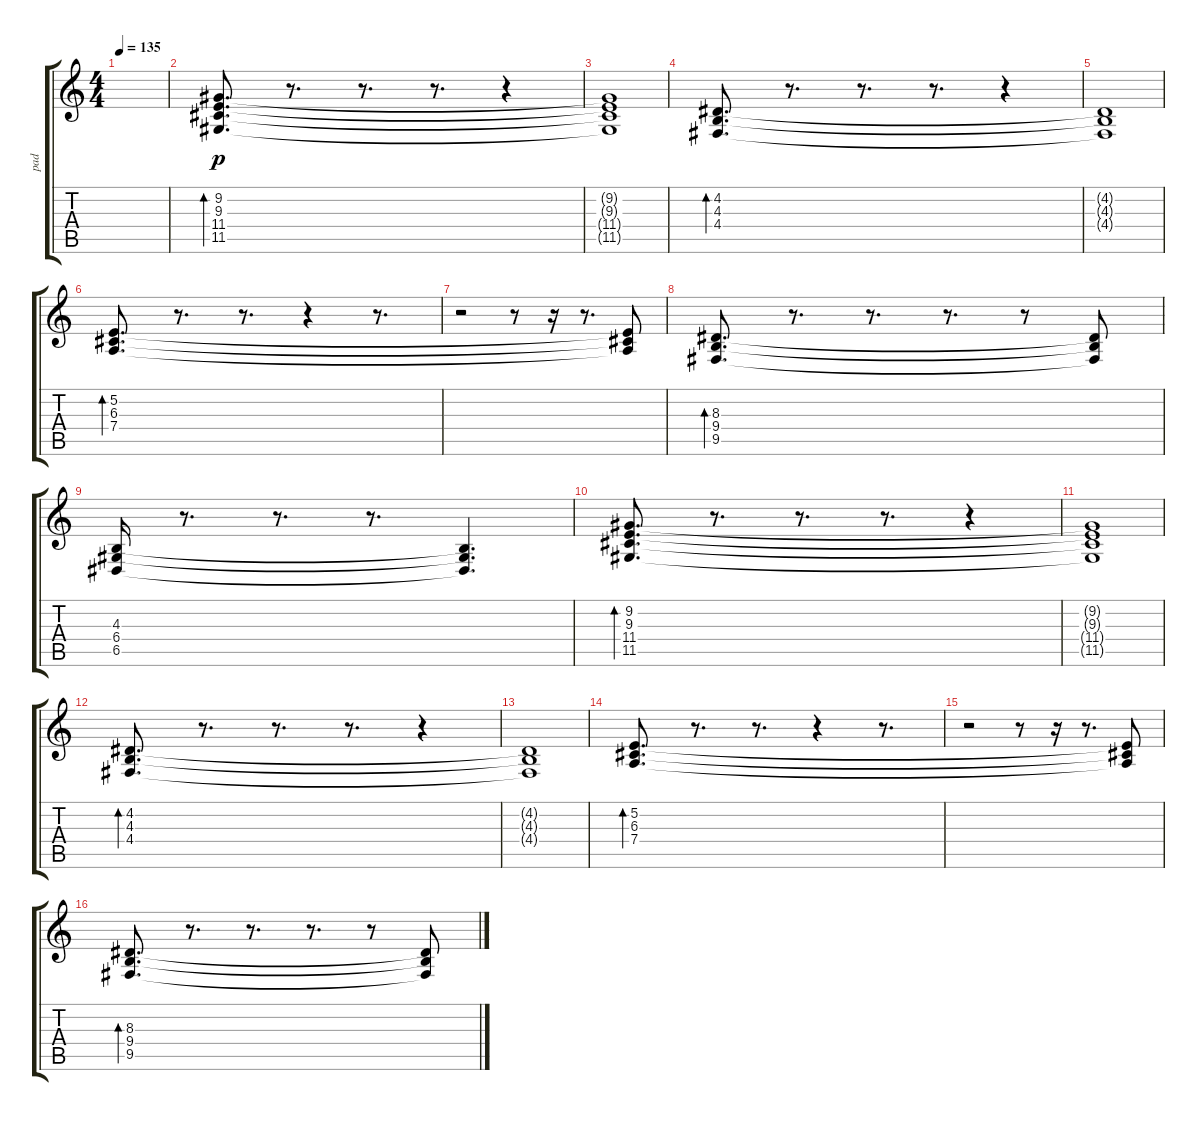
\track ("pad" "pad") {instrument pad2warm}
\staff {score tabs}
\tuning (E4 B3 G3 D3 A2 E2) {hide}
\ts (4 4)
\tempo 135
\clef g2
\ks c
|
(9.2 9.3 11.4 11.5).8{d bd 60 dy p} r.8{d} r.8{d} r.8{d} r.4 |
(9.2{t} 9.3{t} 11.4{t} 11.5{t}).1 |
(4.2 4.3 4.4).8{d bd 60} r.8{d} r.8{d} r.8{d} r.4 |
(4.2{t} 4.3{t} 4.4{t}).1 |
(5.2 6.3 7.4).8{d bd 60} r.8{d} r.8{d} r.4 r.8{d} |
r.2 r.8 r.16 r.8{d} (5.2{t} 6.3{t} 7.4{t}).8 |
(8.3 9.4 9.5).8{d bd 60} r.8{d} r.8{d} r.8{d} r.8 (8.3{t} 9.4{t} 9.5{t}).8 |
(4.3 6.4 6.5).16 r.8{d} r.8{d} r.8{d} (4.3{t} 6.4{t} 6.5{t}).4{d} |
(9.2 9.3 11.4 11.5).8{d bd 60} r.8{d} r.8{d} r.8{d} r.4 |
(9.2{t} 9.3{t} 11.4{t} 11.5{t}).1 |
(4.2 4.3 4.4).8{d bd 60} r.8{d} r.8{d} r.8{d} r.4 |
(4.2{t} 4.3{t} 4.4{t}).1 |
(5.2 6.3 7.4).8{d bd 60} r.8{d} r.8{d} r.4 r.8{d} |
r.2 r.8 r.16 r.8{d} (5.2{t} 6.3{t} 7.4{t}).8 |
(8.3 9.4 9.5).8{d bd 60} r.8{d} r.8{d} r.8{d} r.8 (8.3{t} 9.4{t} 9.5{t}).8
